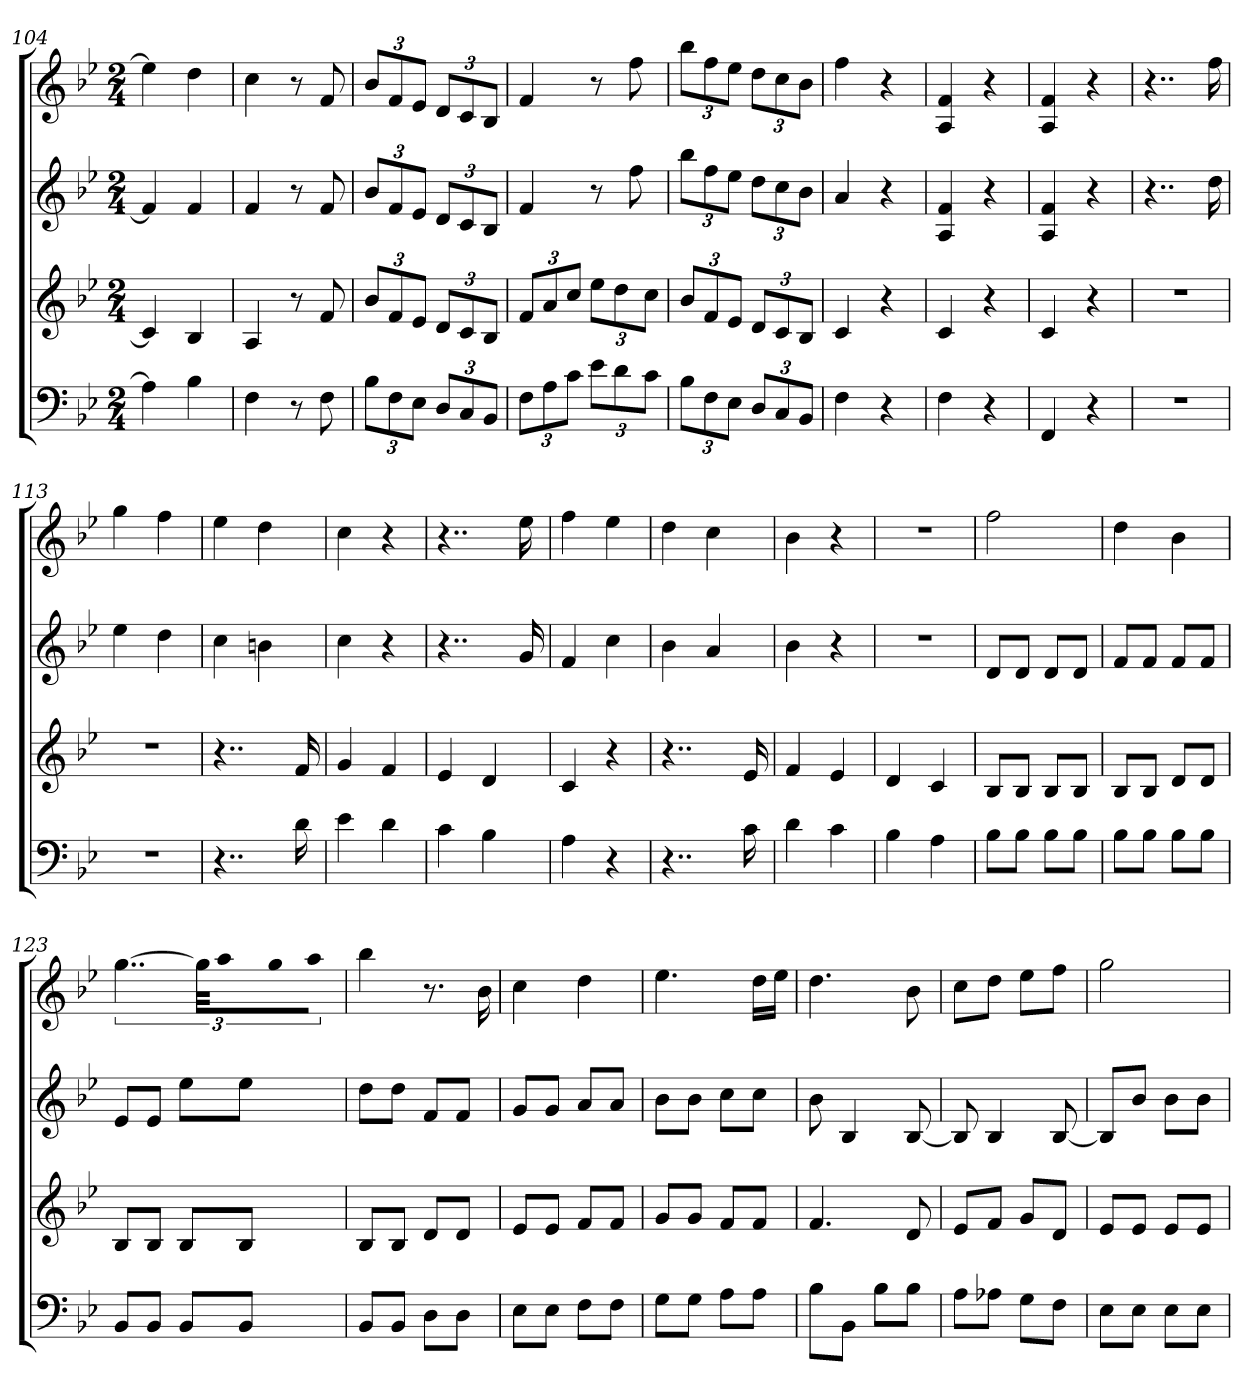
**kern	**kern	**kern	**kern
*part4	*part3	*part2	*part1
*staff4	*staff3	*staff2	*staff1
*k[b-e-]	*k[b-e-]	*k[b-e-]	*k[b-e-]
*B-:	*B-:	*B-:	*B-:
*M2/4	*M2/4	*M2/4	*M2/4
=104	=104	=104	=104
4A]	4c]	4f]	4ee-]
4B-	4B-	4f	4dd
=105	=105	=105	=105
4F	4A	4f	4cc
8r	8r	8r	8r
8F	8f	8f	8f
=106	=106	=106	=106
12B-L	12b-L	12b-L	12b-L
12F	12f	12f	12f
12E-J	12e-J	12e-J	12e-J
12DL	12dL	12dL	12dL
12C	12c	12c	12c
12BB-J	12B-J	12B-J	12B-J
=107	=107	=107	=107
12FL	12fL	4f	4f
12A	12a	.	.
12cJ	12ccJ	.	.
12e-L	12ee-L	8r	8r
12d	12dd	.	.
.	.	8ff	8ff
12cJ	12ccJ	.	.
=108	=108	=108	=108
12B-L	12b-L	12bb-L	12bb-L
12F	12f	12ff	12ff
12E-J	12e-J	12ee-J	12ee-J
12DL	12dL	12ddL	12ddL
12C	12c	12cc	12cc
12BB-J	12B-J	12b-J	12b-J
=109	=109	=109	=109
4F	4c	4a	4ff
4r	4r	4r	4r
=110	=110	=110	=110
4F	4c	4A 4f	4A 4f
4r	4r	4r	4r
=111	=111	=111	=111
4FF	4c	4A 4f	4A 4f
4r	4r	4r	4r
=112	=112	=112	=112
2r	2r	4..r	4..r
.	.	16dd	16ff
=113	=113	=113	=113
2r	2r	4ee-	4gg
.	.	4dd	4ff
=114	=114	=114	=114
4..r	4..r	4cc	4ee-
.	.	4bn	4dd
16d	16f	.	.
=115	=115	=115	=115
4e-	4g	4cc	4cc
4d	4f	4r	4r
=116	=116	=116	=116
4c	4e-	4..r	4..r
4B-	4d	.	.
.	.	16g	16ee-
=117	=117	=117	=117
4A	4c	4f	4ff
4r	4r	4cc	4ee-
=118	=118	=118	=118
4..r	4..r	4b-	4dd
.	.	4a	4cc
16c	16e-	.	.
=119	=119	=119	=119
4d	4f	4b-	4b-
4c	4e-	4r	4r
=120	=120	=120	=120
4B-	4d	2r	2r
4A	4c	.	.
=121	=121	=121	=121
8B-L	8B-L	8dL	2ff
8B-J	8B-J	8dJ	.
8B-L	8B-L	8dL	.
8B-J	8B-J	8dJ	.
=122	=122	=122	=122
8B-L	8B-L	8fL	4dd
8B-J	8B-J	8fJ	.
8B-L	8dL	8fL	4b-
8B-J	8dJ	8fJ	.
=123	=123	=123	=123
8BB-L	8B-L	8e-L	[6..gg
8BB-J	8B-J	8e-J	.
8BB-L	8B-L	8ee-L	.
.	.	.	48ggKLL]
.	.	.	16aaJ
8BB-J	8B-J	8ee-J	16ggL
.	.	.	16aaJJ
=124	=124	=124	=124
8BB-L	8B-L	8ddL	4bb-
8BB-J	8B-J	8ddJ	.
8DL	8dL	8fL	8.r
8DJ	8dJ	8fJ	.
.	.	.	16b-
=125	=125	=125	=125
8E-L	8e-L	8gL	4cc
8E-J	8e-J	8gJ	.
8FL	8fL	8aL	4dd
8FJ	8fJ	8aJ	.
=126	=126	=126	=126
8GL	8gL	8b-L	4.ee-
8GJ	8gJ	8b-J	.
8AL	8fL	8ccL	.
8AJ	8fJ	8ccJ	16ddLL
.	.	.	16ee-JJ
=127	=127	=127	=127
8B-L	4.f	8b-	4.dd
8BB-J	.	4B-	.
8B-L	.	.	.
8B-J	8d	[8B-	8b-
=128	=128	=128	=128
8AL	8e-L	8B-]	8ccL
8A-XJ	8fJ	4B-	8ddJ
8GL	8gL	.	8ee-L
8FJ	8dJ	[8B-	8ffJ
=129	=129	=129	=129
8E-L	8e-L	8B-L]	2gg
8E-J	8e-J	8b-J	.
8E-L	8e-L	8b-L	.
8E-J	8e-J	8b-J	.
=	=	=	=
*-	*-	*-	*-
